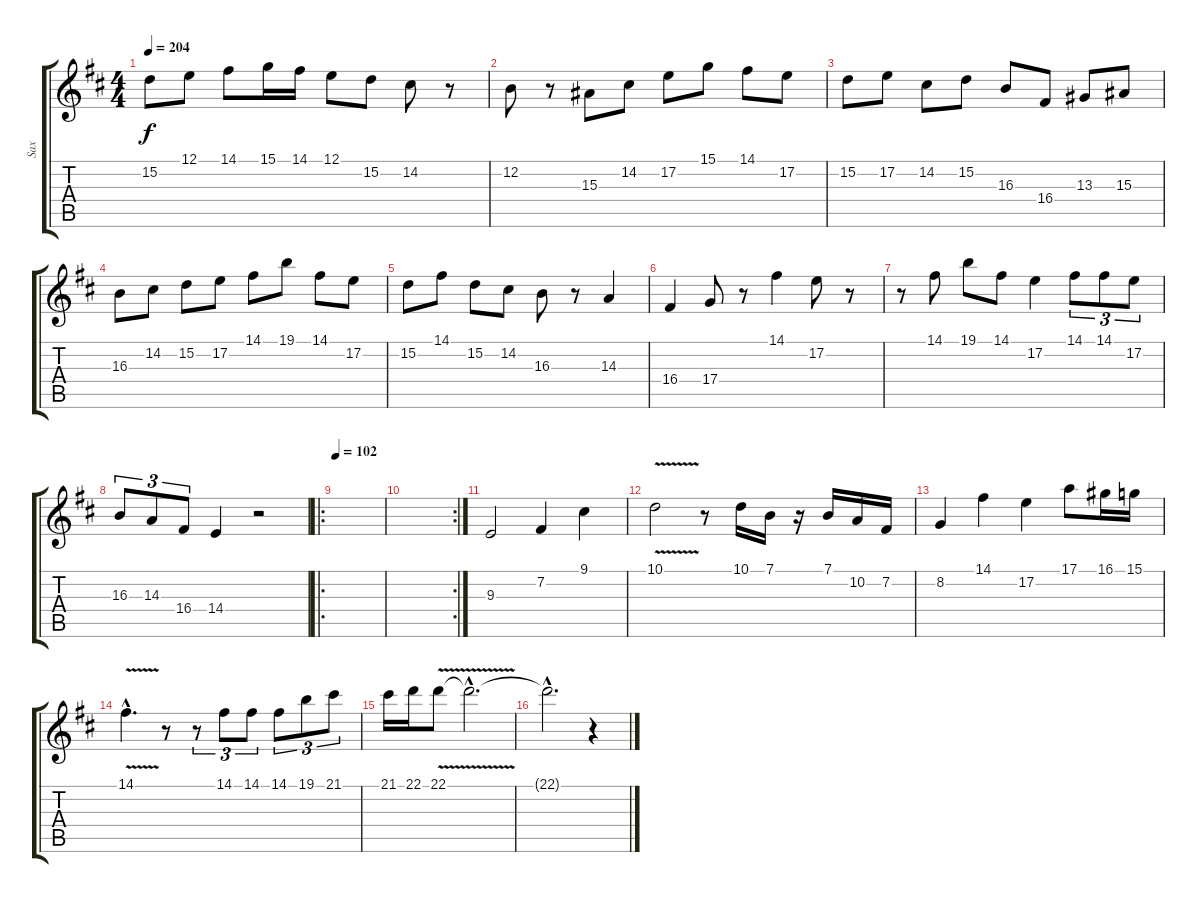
\track ("Sax" "Sax") {instrument sopranosax}
\staff {score tabs}
\tuning (E4 B3 G3 D3 A2 E2) {hide}
\ts (4 4)
\tempo 204
\clef g2
\ks d
15.2.8{dy f} 12.1.8 14.1.8 15.1.16 14.1.16 12.1.8 15.2.8 14.2.8 r.8 |
12.2.8 r.8 15.3.8 14.2.8 17.2.8 15.1.8 14.1.8 17.2.8 |
15.2.8 17.2.8 14.2.8 15.2.8 16.3.8 16.4.8 13.3.8 15.3.8 |
16.3.8 14.2.8 15.2.8 17.2.8 14.1.8 19.1.8 14.1.8 17.2.8 |
15.2.8 14.1.8 15.2.8 14.2.8 16.3.8 r.8 14.3.4 |
16.4.4 17.4.8 r.8 14.1.4 17.2.8 r.8 |
r.8 14.1.8 19.1.8 14.1.8 17.2.4 14.1.8{tu (3 2)} 14.1.8{tu (3 2)} 17.2.8{tu (3 2)} |
16.3.8{tu (3 2)} 14.3.8{tu (3 2)} 16.4.8{tu (3 2)} 14.4.4 r.2 |
\ro
\tempo 102
|
\rc 2
|
9.3.2 7.2.4 9.1.4 |
10.1{v}.2 r.8 10.1.16 7.1.16 r.16 7.1.16 10.2.16 7.2.16 |
8.2.4 14.1.4 17.2.4 17.1.8 16.1.16 15.1.16 |
14.1{v hac}.4{d} r.8 r.8{tu (3 2)} 14.1.8{tu (3 2)} 14.1.8{tu (3 2)} 14.1.8{tu (3 2)} 19.1.8{tu (3 2)} 21.1.8{tu (3 2)} |
21.1.16 22.1.16 22.1{v}.8 22.1{hac t}.2{d} |
22.1{hac t}.2{d} r.4
